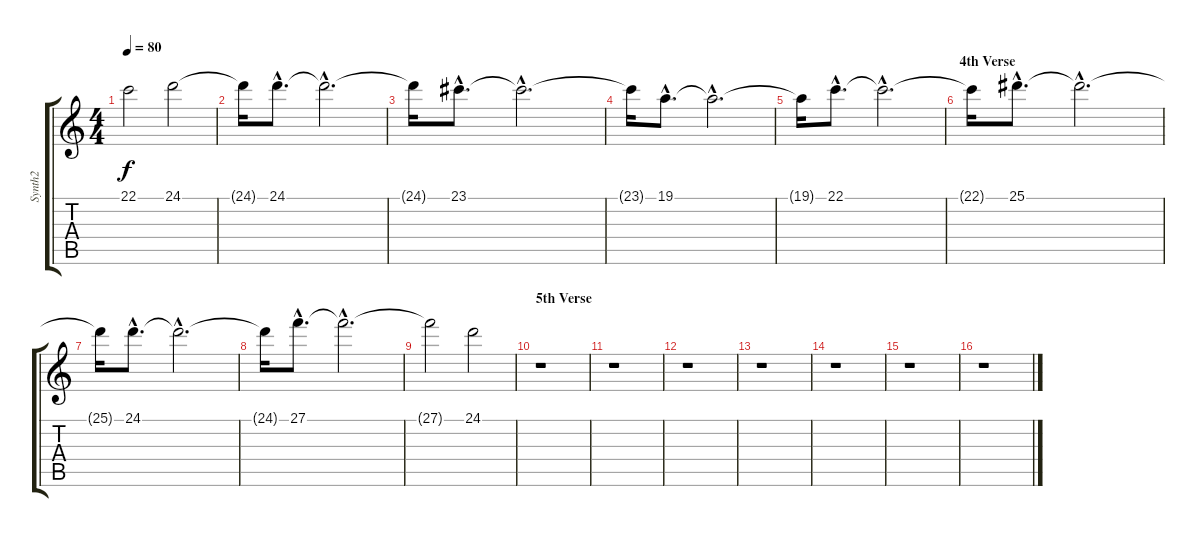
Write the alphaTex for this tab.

\track ("Synth2" "Synth2") {instrument stringensemble1}
\staff {score tabs}
\tuning (D4 A3 F3 C3 G2 D2) {hide}
\ts (4 4)
\tempo 80
\clef g2
\ks c
22.1{t}.2{dy f} 24.1.2 |
24.1{t}.16 24.1{hac}.8{d} 24.1{hac t}.2{d} |
24.1{t}.16 23.1{hac}.8{d} 23.1{hac t}.2{d} |
23.1{t}.16 19.1{hac}.8{d} 19.1{hac t}.2{d} |
19.1{t}.16 22.1{hac}.8{d} 22.1{hac t}.2{d} |
\section ("" "4th Verse")
22.1{t}.16 25.1{hac}.8{d} 25.1{hac t}.2{d} |
25.1{t}.16 24.1{hac}.8{d} 24.1{hac t}.2{d} |
24.1{t}.16 27.1{hac}.8{d} 27.1{hac t}.2{d} |
27.1{t}.2 24.1.2 |
\section ("" "5th Verse")
r.1 |
r.1 |
r.1 |
r.1 |
r.1 |
r.1 |
r.1
